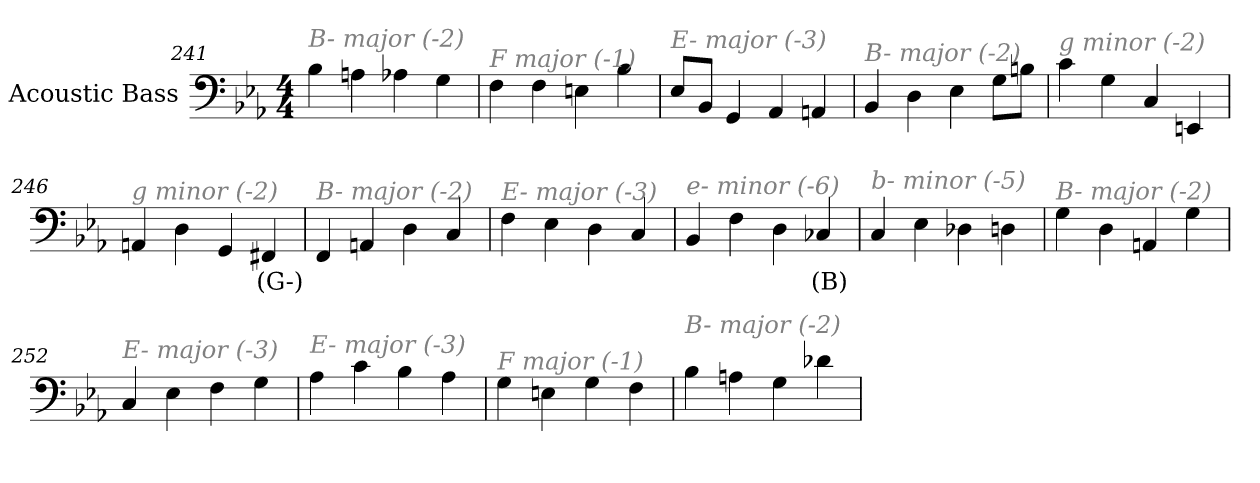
**kern	**text
*part1	*part1
*staff1	*staff1
*I"Acoustic Bass	*
*clefF4	*
*ITrd7c12	*
*k[b-e-a-]	*
*E-:	*
*M4/4	*
=241	=241
!LO:TX:i:color=#808080:t=B- major (-2)	!
4BB-	.
4AAn	.
4AA-X	.
4GG	.
=242	=242
!LO:TX:i:color=#808080:t=F major (-1)	!
4FF	.
4FF	.
4EEn	.
4BB-	.
=243	=243
!LO:TX:i:color=#808080:t=E- major (-3)	!
8EE-L	.
8BBB-J	.
4GGG	.
4AAA-	.
4AAAn	.
=244	=244
!LO:TX:i:color=#808080:t=B- major (-2)	!
4BBB-	.
4DD	.
4EE-	.
8GGL	.
8BBnJ	.
=245	=245
!LO:TX:i:color=#808080:t=g minor (-2)	!
4C	.
4GG	.
4CC	.
4EEEn	.
=246	=246
!LO:TX:i:color=#808080:t=g minor (-2)	!
4AAAn	.
4DD	.
4GGG	.
4FFF#Xi	(G-)
=247	=247
!LO:TX:i:color=#808080:t=B- major (-2)	!
4FFF	.
4AAAn	.
4DD	.
4CC	.
=248	=248
!LO:TX:i:color=#808080:t=E- major (-3)	!
4FF	.
4EE-	.
4DD	.
4CC	.
=249	=249
!LO:TX:i:color=#808080:t=e- minor (-6)	!
4BBB-	.
4FF	.
4DD	.
4CC-Xi	(B)
=250	=250
!LO:TX:i:color=#808080:t=b- minor (-5)	!
4CC	.
4EE-	.
4DD-X	.
4DDn	.
=251	=251
!LO:TX:i:color=#808080:t=B- major (-2)	!
4GG	.
4DD	.
4AAAn	.
4GG	.
=252	=252
!LO:TX:i:color=#808080:t=E- major (-3)	!
4CC	.
4EE-	.
4FF	.
4GG	.
=253	=253
!LO:TX:i:color=#808080:t=E- major (-3)	!
4AA-	.
4C	.
4BB-	.
4AA-	.
=254	=254
!LO:TX:i:color=#808080:t=F major (-1)	!
4GG	.
4EEn	.
4GG	.
4FF	.
=255	=255
!LO:TX:i:color=#808080:t=B- major (-2)	!
4BB-	.
4AAn	.
4GG	.
4D-X	.
=	=
*-	*-
